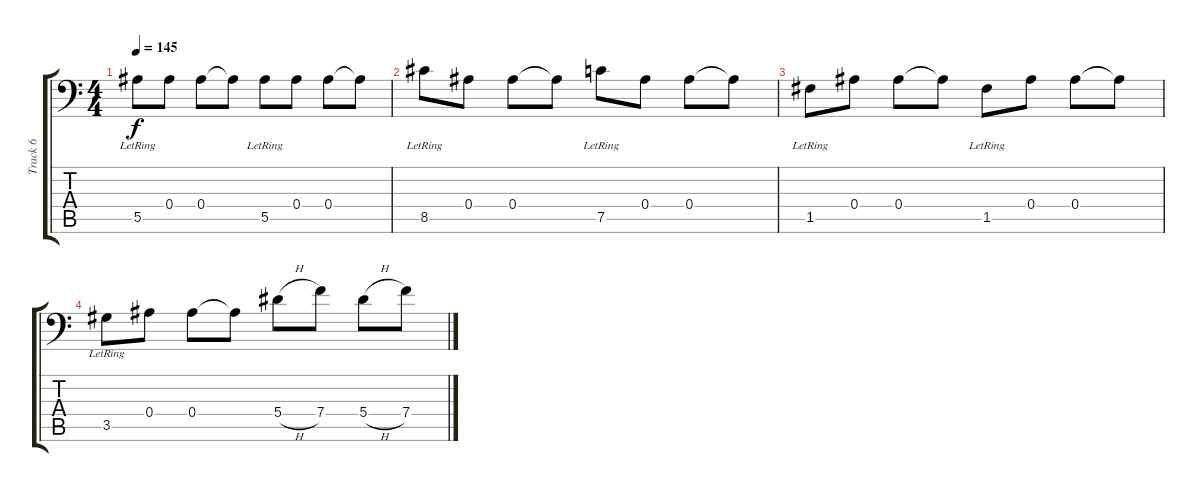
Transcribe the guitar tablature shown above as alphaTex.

\track ("Track 6" "Track 6") {instrument acousticguitarsteel}
\staff {score tabs}
\tuning (C4 G3 Eb3 Bb2 F2 Bb1) {hide}
\ts (4 4)
\tempo 145
\clef f4
\ks c
5.5{lr}.8{dy f} 0.4.8 0.4.8 0.4{t}.8 5.5{lr}.8 0.4.8 0.4.8 0.4{t}.8 |
8.5{lr}.8 0.4.8 0.4.8 0.4{t}.8 7.5{lr}.8 0.4.8 0.4.8 0.4{t}.8 |
1.5{lr}.8 0.4.8 0.4.8 0.4{t}.8 1.5{lr}.8 0.4.8 0.4.8 0.4{t}.8 |
3.5{lr}.8 0.4.8 0.4.8 0.4{t}.8 5.4{h}.8 7.4.8 5.4{h}.8 7.4.8
